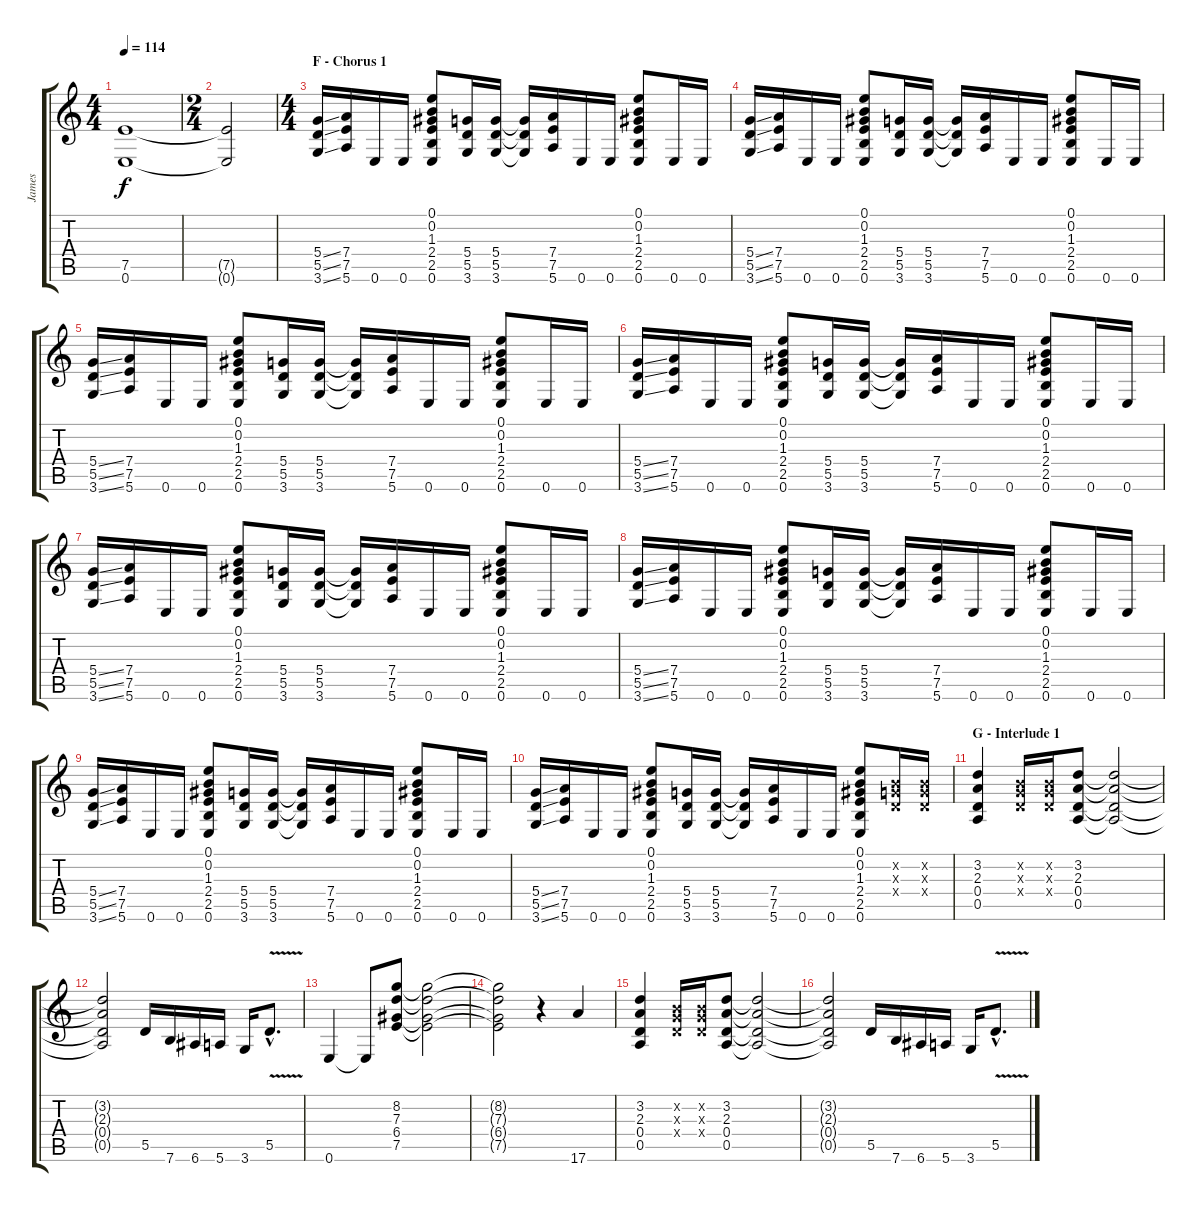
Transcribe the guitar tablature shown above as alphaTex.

\track ("James" "James") {instrument distortionguitar}
\staff {score tabs}
\tuning (E4 B3 G3 D3 A2 E2) {hide}
\ts (4 4)
\tempo 114
\clef g2
\ks c
(7.5 0.6).1{dy f} |
\ts (2 4)
(7.5{t} 0.6{t}).2 |
\ts (4 4)
\section ("" "F - Chorus 1")
(5.4{ss} 5.5{ss} 3.6{ss}).16 (7.4 7.5 5.6).16 0.6.16 0.6.16 (0.1 0.2 1.3 2.4 2.5 0.6).8 (5.4 5.5 3.6).16 (5.4 5.5 3.6).16 (5.4{t} 5.5{t} 3.6{t}).16 (7.4 7.5 5.6).16 0.6.16 0.6.16 (0.1 0.2 1.3 2.4 2.5 0.6).8 0.6.16 0.6.16 |
(5.4{ss} 5.5{ss} 3.6{ss}).16 (7.4 7.5 5.6).16 0.6.16 0.6.16 (0.1 0.2 1.3 2.4 2.5 0.6).8 (5.4 5.5 3.6).16 (5.4 5.5 3.6).16 (5.4{t} 5.5{t} 3.6{t}).16 (7.4 7.5 5.6).16 0.6.16 0.6.16 (0.1 0.2 1.3 2.4 2.5 0.6).8 0.6.16 0.6.16 |
(5.4{ss} 5.5{ss} 3.6{ss}).16 (7.4 7.5 5.6).16 0.6.16 0.6.16 (0.1 0.2 1.3 2.4 2.5 0.6).8 (5.4 5.5 3.6).16 (5.4 5.5 3.6).16 (5.4{t} 5.5{t} 3.6{t}).16 (7.4 7.5 5.6).16 0.6.16 0.6.16 (0.1 0.2 1.3 2.4 2.5 0.6).8 0.6.16 0.6.16 |
(5.4{ss} 5.5{ss} 3.6{ss}).16 (7.4 7.5 5.6).16 0.6.16 0.6.16 (0.1 0.2 1.3 2.4 2.5 0.6).8 (5.4 5.5 3.6).16 (5.4 5.5 3.6).16 (5.4{t} 5.5{t} 3.6{t}).16 (7.4 7.5 5.6).16 0.6.16 0.6.16 (0.1 0.2 1.3 2.4 2.5 0.6).8 0.6.16 0.6.16 |
(5.4{ss} 5.5{ss} 3.6{ss}).16 (7.4 7.5 5.6).16 0.6.16 0.6.16 (0.1 0.2 1.3 2.4 2.5 0.6).8 (5.4 5.5 3.6).16 (5.4 5.5 3.6).16 (5.4{t} 5.5{t} 3.6{t}).16 (7.4 7.5 5.6).16 0.6.16 0.6.16 (0.1 0.2 1.3 2.4 2.5 0.6).8 0.6.16 0.6.16 |
(5.4{ss} 5.5{ss} 3.6{ss}).16 (7.4 7.5 5.6).16 0.6.16 0.6.16 (0.1 0.2 1.3 2.4 2.5 0.6).8 (5.4 5.5 3.6).16 (5.4 5.5 3.6).16 (5.4{t} 5.5{t} 3.6{t}).16 (7.4 7.5 5.6).16 0.6.16 0.6.16 (0.1 0.2 1.3 2.4 2.5 0.6).8 0.6.16 0.6.16 |
(5.4{ss} 5.5{ss} 3.6{ss}).16 (7.4 7.5 5.6).16 0.6.16 0.6.16 (0.1 0.2 1.3 2.4 2.5 0.6).8 (5.4 5.5 3.6).16 (5.4 5.5 3.6).16 (5.4{t} 5.5{t} 3.6{t}).16 (7.4 7.5 5.6).16 0.6.16 0.6.16 (0.1 0.2 1.3 2.4 2.5 0.6).8 0.6.16 0.6.16 |
(5.4{ss} 5.5{ss} 3.6{ss}).16 (7.4 7.5 5.6).16 0.6.16 0.6.16 (0.1 0.2 1.3 2.4 2.5 0.6).8 (5.4 5.5 3.6).16 (5.4 5.5 3.6).16 (5.4{t} 5.5{t} 3.6{t}).16 (7.4 7.5 5.6).16 0.6.16 0.6.16 (0.1 0.2 1.3 2.4 2.5 0.6).8 (0.2{x} 0.3{x} 0.4{x}).16 (0.2{x} 0.3{x} 0.4{x}).16 |
\section ("" "G - Interlude 1")
(3.2 2.3 0.4 0.5).4 (0.2{x} 0.3{x} 0.4{x}).16 (0.2{x} 0.3{x} 0.4{x}).16 (3.2 2.3 0.4 0.5).8 (3.2{t} 2.3{t} 0.4{t} 0.5{t}).2 |
(3.2{t} 2.3{t} 0.4{t} 0.5{t}).2 5.5.16 7.6.16 6.6.16 5.6.16 3.6.16 5.5{v hac}.8{d} |
0.6.4 0.6{t}.8 (8.2 7.3 6.4 7.5).8 (8.2{t} 7.3{t} 6.4{t} 7.5{t}).2 |
(8.2{t} 7.3{t} 6.4{t} 7.5{t}).2 r.4 17.6.4 |
(3.2 2.3 0.4 0.5).4 (0.2{x} 0.3{x} 0.4{x}).16 (0.2{x} 0.3{x} 0.4{x}).16 (3.2 2.3 0.4 0.5).8 (3.2{t} 2.3{t} 0.4{t} 0.5{t}).2 |
(3.2{t} 2.3{t} 0.4{t} 0.5{t}).2 5.5.16 7.6.16 6.6.16 5.6.16 3.6.16 5.5{v hac}.8{d}
